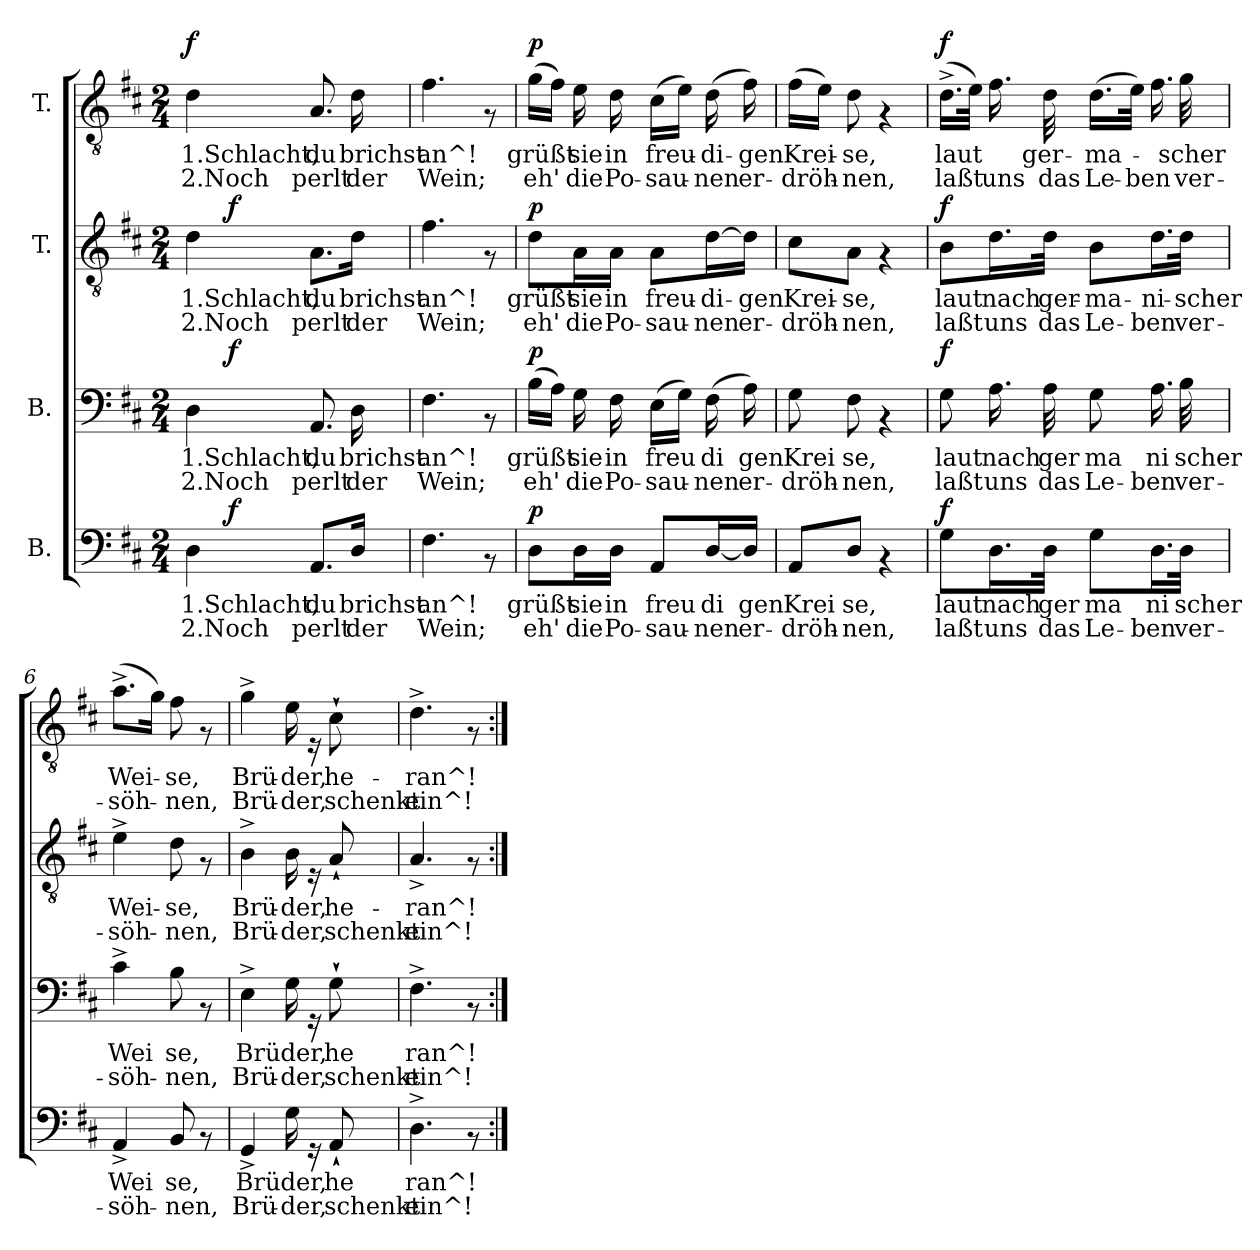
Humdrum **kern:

**kern	**text	**text	**dynam	**kern	**text	**text	**dynam	**kern	**text	**text	**dynam	**kern	**text	**text	**dynam
*part4	*part4	*part4	*part4	*part3	*part3	*part3	*part3	*part2	*part2	*part2	*part2	*part1	*part1	*part1	*part1
*staff4	*staff4	*staff4	*staff4	*staff3	*staff3	*staff3	*staff3	*staff2	*staff2	*staff2	*staff2	*staff1	*staff1	*staff1	*staff1
*I"B.	*	*	*	*I"B.	*	*	*	*I"T.	*	*	*	*I"T.	*	*	*
*clefF4	*	*	*	*clefF4	*	*	*	*clefGv2	*	*	*	*clefGv2	*	*	*
*k[f#c#]	*	*	*	*k[f#c#]	*	*	*	*k[f#c#]	*	*	*	*k[f#c#]	*	*	*
*D:	*	*	*	*D:	*	*	*	*D:	*	*	*	*D:	*	*	*
*M2/4	*	*	*	*M2/4	*	*	*	*M2/4	*	*	*	*M2/4	*	*	*
=1	=1	=1	=1	=1	=1	=1	=1	=1	=1	=1	=1	=1	=1	=1	=1
!	!LO:LY:b:rj	!LO:LY:b:rj	!	!	!LO:LY:b:rj	!LO:LY:b:rj	!	!	!LO:LY:b:rj	!LO:LY:b:rj	!	!	!LO:LY:b:rj	!LO:LY:b:rj	!LO:DY:a
*^	*	*	*	*^	*	*	*	*^	*	*	*	*	*	*	*
4D\	16ryy	1.Schlacht,	2.Noch	.	4D\	16ryy	1.Schlacht,	2.Noch	.	4d\	16ryy	1.Schlacht,	2.Noch	.	4d\	1.Schlacht,	2.Noch	f
!	!	!	!	!LO:DY:a	!	!	!	!	!LO:DY:a	!	!	!	!	!LO:DY:a	!	!	!	!
.	4..ryy	.	.	f	.	4..ryy	.	.	f	.	4..ryy	.	.	f	.	.	.	.
!	!	!LO:LY:b:rj	!LO:LY:b:rj	!	!	!	!LO:LY:b:rj	!LO:LY:b:rj	!	!	!	!LO:LY:b:rj	!LO:LY:b:rj	!	!	!LO:LY:b:rj	!LO:LY:b:rj	!
8.AA/L	.	du	perlt	.	8.AA/	.	du	perlt	.	8.A\L	.	du	perlt	.	8.A/	du	perlt	.
!	!	!LO:LY:b:rj	!LO:LY:b:rj	!	!	!	!LO:LY:b:rj	!LO:LY:b:rj	!	!	!	!LO:LY:b:rj	!LO:LY:b:rj	!	!	!LO:LY:b:rj	!LO:LY:b:rj	!
16D/Jk	.	brichst	der	.	16D\	.	brichst	der	.	16d\Jk	.	brichst	der	.	16d\	brichst	der	.
=2!	=2!	=2!	=2!	=2!	=2!	=2!	=2!	=2!	=2!	=2!	=2!	=2!	=2!	=2!	=2!	=2!	=2!	=2!
!	!	!LO:LY:b:rj	!LO:LY:b:rj	!	!	!	!LO:LY:b:rj	!LO:LY:b:rj	!	!	!	!LO:LY:b:rj	!LO:LY:b:rj	!	!	!LO:LY:b:rj	!LO:LY:b:rj	!
*v	*v	*	*	*	*	*	*	*	*	*v	*v	*	*	*	*	*	*	*
*	*	*	*	*v	*v	*	*	*	*	*	*	*	*	*	*	*
4.F#\	an^!	Wein;	.	4.F#\	an^!	Wein;	.	4.f#\	an^!	Wein;	.	4.f#\	an^!	Wein;	.
8rAA	.	.	.	8rAA	.	.	.	8rF	.	.	.	8rF	.	.	.
=3!	=3!	=3!	=3!	=3!	=3!	=3!	=3!	=3!	=3!	=3!	=3!	=3!	=3!	=3!	=3!
!	!LO:LY:b:rj	!LO:LY:b:rj	!LO:DY:a	!	!LO:LY:b:rj	!LO:LY:b:rj	!LO:DY:a	!	!LO:LY:b:rj	!LO:LY:b:rj	!LO:DY:a	!	!LO:LY:b:rj	!LO:LY:b:rj	!LO:DY:a
8D\L	grüßt	eh'	p	(>16B\LL	grüßt	eh'	p	8d\L	grüßt	eh'	p	(>16g\LL	grüßt	eh'	p
.	.	.	.	16A\JJ)	.	.	.	.	.	.	.	16f#\JJ)	.	.	.
!	!LO:LY:b:rj	!LO:LY:b:rj	!	!	!LO:LY:b:rj	!LO:LY:b:rj	!	!	!LO:LY:b:rj	!LO:LY:b:rj	!	!	!LO:LY:b:rj	!LO:LY:b:rj	!
16D\L	sie	die	.	16G\	sie	die	.	16A\L	sie	die	.	16e\	sie	die	.
!	!LO:LY:b:rj	!LO:LY:b:rj	!	!	!LO:LY:b:rj	!LO:LY:b:rj	!	!	!LO:LY:b:rj	!LO:LY:b:rj	!	!	!LO:LY:b:rj	!LO:LY:b:rj	!
16D\JJ	in	Po-	.	16F#\	in	Po-	.	16A\JJ	in	Po-	.	16d\	in	Po-	.
!	!LO:LY:b:rj	!LO:LY:b:rj	!	!	!LO:LY:b:rj	!LO:LY:b:rj	!	!	!LO:LY:b:rj	!LO:LY:b:rj	!	!	!LO:LY:b:rj	!LO:LY:b:rj	!
8AA/L	freu	-sau-	.	(>16E\LL	freu	-sau-	.	8A\L	freu-	-sau-	.	(>16c#\LL	freu-	-sau-	.
.	.	.	.	16G\JJ)	.	.	.	.	.	.	.	16e\JJ)	.	.	.
!	!LO:LY:b:rj	!LO:LY:b:rj	!	!	!LO:LY:b:rj	!LO:LY:b:rj	!	!	!LO:LY:b:rj	!LO:LY:b:rj	!	!	!LO:LY:b:rj	!LO:LY:b:rj	!
[>16D/L	di	-nen	.	(>16F#\	di	-nen	.	[>16d\L	-di-	-nen	.	(>16d\	-di-	-nen	.
!	!LO:LY:b:rj	!LO:LY:b:rj	!	!	!LO:LY:b:rj	!LO:LY:b:rj	!	!	!LO:LY:b:rj	!LO:LY:b:rj	!	!	!LO:LY:b:rj	!LO:LY:b:rj	!
16D/JJ]	gen	er-	.	16A\)	gen	er-	.	16d\JJ]	-gen	er-	.	16f#\)	-gen	er-	.
=4!	=4!	=4!	=4!	=4!	=4!	=4!	=4!	=4!	=4!	=4!	=4!	=4!	=4!	=4!	=4!
!	!LO:LY:b:rj	!LO:LY:b:rj	!	!	!LO:LY:b:rj	!LO:LY:b:rj	!	!	!LO:LY:b:rj	!LO:LY:b:rj	!	!	!LO:LY:b:rj	!LO:LY:b:rj	!
8AA/L	Krei	-dröh-	.	8G\	Krei	-dröh-	.	8c#\L	Krei-	-dröh-	.	(>16f#\LL	Krei-	-dröh-	.
.	.	.	.	.	.	.	.	.	.	.	.	16e\JJ)	.	.	.
!	!LO:LY:b:rj	!LO:LY:b:rj	!	!	!LO:LY:b:rj	!LO:LY:b:rj	!	!	!LO:LY:b:rj	!LO:LY:b:rj	!	!	!LO:LY:b:rj	!LO:LY:b:rj	!
8D/J	se,	-nen,	.	8F#\	se,	-nen,	.	8A\J	-se,	-nen,	.	8d\	-se,	-nen,	.
4rAA	.	.	.	4rAA	.	.	.	4rF	.	.	.	4rF	.	.	.
!!LO:LB:g=z
=5!	=5!	=5!	=5!	=5!	=5!	=5!	=5!	=5!	=5!	=5!	=5!	=5!	=5!	=5!	=5!
!	!LO:LY:b:rj	!LO:LY:b:rj	!LO:DY:a	!	!LO:LY:b:rj	!LO:LY:b:rj	!LO:DY:a	!	!LO:LY:b:rj	!LO:LY:b:rj	!LO:DY:a	!	!LO:LY:b:rj	!LO:LY:b:rj	!LO:DY:a
8G\L	laut	laßt	f	8G\	laut	laßt	f	8B\L	laut	laßt	f	(>16.d^>\LL	laut	laßt	f
.	.	.	.	.	.	.	.	.	.	.	.	32e\JJk)	.	.	.
!	!LO:LY:b:rj	!LO:LY:b:rj	!	!	!LO:LY:b:rj	!LO:LY:b:rj	!	!	!LO:LY:b:rj	!LO:LY:b:rj	!	!	!	!LO:LY:b:rj	!
16.D\L	nach	uns	.	16.A\	nach	uns	.	16.d\L	nach	uns	.	16.f#\	.	uns	.
!	!LO:LY:b:rj	!LO:LY:b:rj	!	!	!LO:LY:b:rj	!LO:LY:b:rj	!	!	!LO:LY:b:rj	!LO:LY:b:rj	!	!	!LO:LY:b:rj	!LO:LY:b:rj	!
32D\JJk	ger	das	.	32A\	ger	das	.	32d\JJk	ger-	das	.	32d\	ger-	das	.
!	!LO:LY:b:rj	!LO:LY:b:rj	!	!	!LO:LY:b:rj	!LO:LY:b:rj	!	!	!LO:LY:b:rj	!LO:LY:b:rj	!	!	!LO:LY:b:rj	!LO:LY:b:rj	!
8G\L	ma	Le-	.	8G\	ma	Le-	.	8B\L	-ma-	Le-	.	(>16.d\LL	-ma-	Le-	.
!	!	!	!	!	!	!	!	!	!	!	!	!	!	!LO:LY:b:rj	!
.	.	.	.	.	.	.	.	.	.	.	.	32e\JJk)	.	-ben	.
!	!LO:LY:b:rj	!LO:LY:b:rj	!	!	!LO:LY:b:rj	!LO:LY:b:rj	!	!	!LO:LY:b:rj	!LO:LY:b:rj	!	!	!	!	!
16.D\L	ni	-ben	.	16.A\	ni	-ben	.	16.d\L	-ni-	-ben	.	16.f#\	.	.	.
!	!LO:LY:b:rj	!LO:LY:b:rj	!	!	!LO:LY:b:rj	!LO:LY:b:rj	!	!	!LO:LY:b:rj	!LO:LY:b:rj	!	!	!LO:LY:b:rj	!LO:LY:b:rj	!
32D\JJk	scher	ver-	.	32B\	scher	ver-	.	32d\JJk	-scher	ver-	.	32g\	-scher	ver-	.
=6!	=6!	=6!	=6!	=6!	=6!	=6!	=6!	=6!	=6!	=6!	=6!	=6!	=6!	=6!	=6!
!	!LO:LY:b:rj	!LO:LY:b:rj	!	!	!LO:LY:b:rj	!LO:LY:b:rj	!	!	!LO:LY:b:rj	!LO:LY:b:rj	!	!	!LO:LY:b:rj	!LO:LY:b:rj	!
4AA^</	Wei	-söh-	.	4c#^>\	Wei	-söh-	.	4e^>\	Wei-	-söh-	.	(>8.a^>\L	Wei-	-söh-	.
.	.	.	.	.	.	.	.	.	.	.	.	16g\Jk)	.	.	.
!	!LO:LY:b:rj	!LO:LY:b:rj	!	!	!LO:LY:b:rj	!LO:LY:b:rj	!	!	!LO:LY:b:rj	!LO:LY:b:rj	!	!	!LO:LY:b:rj	!LO:LY:b:rj	!
8BB/	se,	-nen,	.	8B\	se,	-nen,	.	8d\	-se,	-nen,	.	8f#\	-se,	-nen,	.
8rAA	.	.	.	8rAA	.	.	.	8rF	.	.	.	8rF	.	.	.
=7!	=7!	=7!	=7!	=7!	=7!	=7!	=7!	=7!	=7!	=7!	=7!	=7!	=7!	=7!	=7!
!	!LO:LY:b:rj	!LO:LY:b:rj	!	!	!LO:LY:b:rj	!LO:LY:b:rj	!	!	!LO:LY:b:rj	!LO:LY:b:rj	!	!	!LO:LY:b:rj	!LO:LY:b:rj	!
4GG^</	Brü	Brü-	.	4E^>\	Brü	Brü-	.	4B^>\	Brü-	Brü-	.	4g^>\	Brü-	Brü-	.
!	!LO:LY:b:rj	!LO:LY:b:rj	!	!	!LO:LY:b:rj	!LO:LY:b:rj	!	!	!LO:LY:b:rj	!LO:LY:b:rj	!	!	!LO:LY:b:rj	!LO:LY:b:rj	!
16G\	der,	-der,	.	16G\	der,	-der,	.	16B\	-der,	-der,	.	16e\	-der,	-der,	.
16rGG	.	.	.	16rGG	.	.	.	16rE	.	.	.	16rE	.	.	.
!	!LO:LY:b:rj	!LO:LY:b:rj	!	!	!LO:LY:b:rj	!LO:LY:b:rj	!	!	!LO:LY:b:rj	!LO:LY:b:rj	!	!	!LO:LY:b:rj	!LO:LY:b:rj	!
8AA`</	he	schenkt	.	8G`>\	he	schenkt	.	8A`</	he-	schenkt	.	8c#`>\	he-	schenkt	.
=8!	=8!	=8!	=8!	=8!	=8!	=8!	=8!	=8!	=8!	=8!	=8!	=8!	=8!	=8!	=8!
!	!LO:LY:b:rj	!LO:LY:b:rj	!	!	!LO:LY:b:rj	!LO:LY:b:rj	!	!	!LO:LY:b:rj	!LO:LY:b:rj	!	!	!LO:LY:b:rj	!LO:LY:b:rj	!
4.D^>\	ran^!	ein^!	.	4.F#^>\	ran^!	ein^!	.	4.A^</	-ran^!	ein^!	.	4.d^>\	-ran^!	ein^!	.
8rAA	.	.	.	8rAA	.	.	.	8rF	.	.	.	8rF	.	.	.
=:|!	=:|!	=:|!	=:|!	=:|!	=:|!	=:|!	=:|!	=:|!	=:|!	=:|!	=:|!	=:|!	=:|!	=:|!	=:|!
*-	*-	*-	*-	*-	*-	*-	*-	*-	*-	*-	*-	*-	*-	*-	*-
